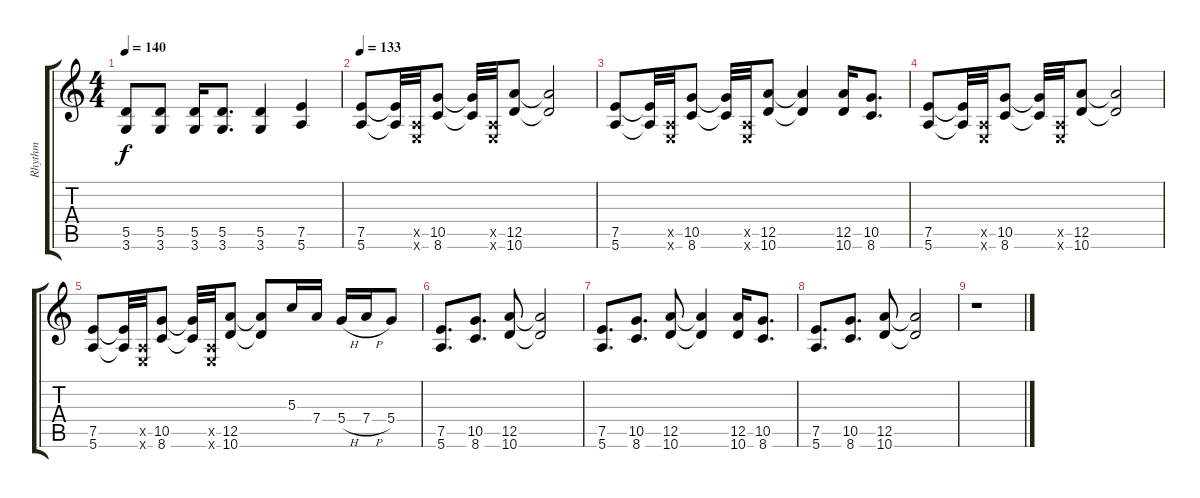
\track ("Rhythm" "Rhythm") {instrument distortionguitar}
\staff {score tabs}
\tuning (E4 B3 G3 D3 A2 E2) {hide}
\ts (4 4)
\tempo 140
\clef g2
\ks c
(5.5 3.6).8{dy f} (5.5 3.6).8 (5.5 3.6).16 (5.5 3.6).8{d} (5.5 3.6).4 (7.5 5.6).4 |
\tempo 133
(7.5 5.6).8 (7.5{t} 5.6{t}).32 (0.5{x} 0.6{x}).32 (10.5 8.6).8 (10.5{t} 8.6{t}).32 (0.5{x} 0.6{x}).32 (12.5 10.6).8 (12.5{t} 10.6{t}).2 |
(7.5 5.6).8 (7.5{t} 5.6{t}).32 (0.5{x} 0.6{x}).32 (10.5 8.6).8 (10.5{t} 8.6{t}).32 (0.5{x} 0.6{x}).32 (12.5 10.6).8 (12.5{t} 10.6{t}).4 (12.5 10.6).16 (10.5 8.6).8{d} |
(7.5 5.6).8 (7.5{t} 5.6{t}).32 (0.5{x} 0.6{x}).32 (10.5 8.6).8 (10.5{t} 8.6{t}).32 (0.5{x} 0.6{x}).32 (12.5 10.6).8 (12.5{t} 10.6{t}).2 |
(7.5 5.6).8 (7.5{t} 5.6{t}).32 (0.5{x} 0.6{x}).32 (10.5 8.6).8 (10.5{t} 8.6{t}).32 (0.5{x} 0.6{x}).32 (12.5 10.6).8 (12.5{t} 10.6{t}).8 5.3.16 7.4.16 5.4{h}.16 7.4{h}.16 5.4.8 |
(7.5 5.6).8{d} (10.5 8.6).8{d} (12.5 10.6).8 (12.5{t} 10.6{t}).2 |
(7.5 5.6).8{d} (10.5 8.6).8{d} (12.5 10.6).8 (12.5{t} 10.6{t}).4 (12.5 10.6).16 (10.5 8.6).8{d} |
(7.5 5.6).8{d} (10.5 8.6).8{d} (12.5 10.6).8 (12.5{t} 10.6{t}).2 |
r.1
